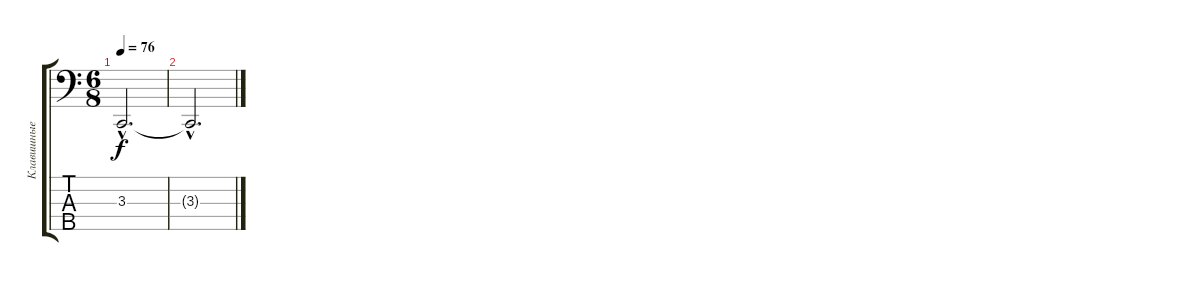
\track ("Клавишные" "Клавишные") {instrument lead8bassandlead}
\staff {score tabs}
\tuning (G2 D2 A1 E1 B0) {hide}
\ts (6 8)
\tempo 76
\clef f4
\ks c
3.3{hac}.2{d dy f} |
3.3{hac t}.2{d}
